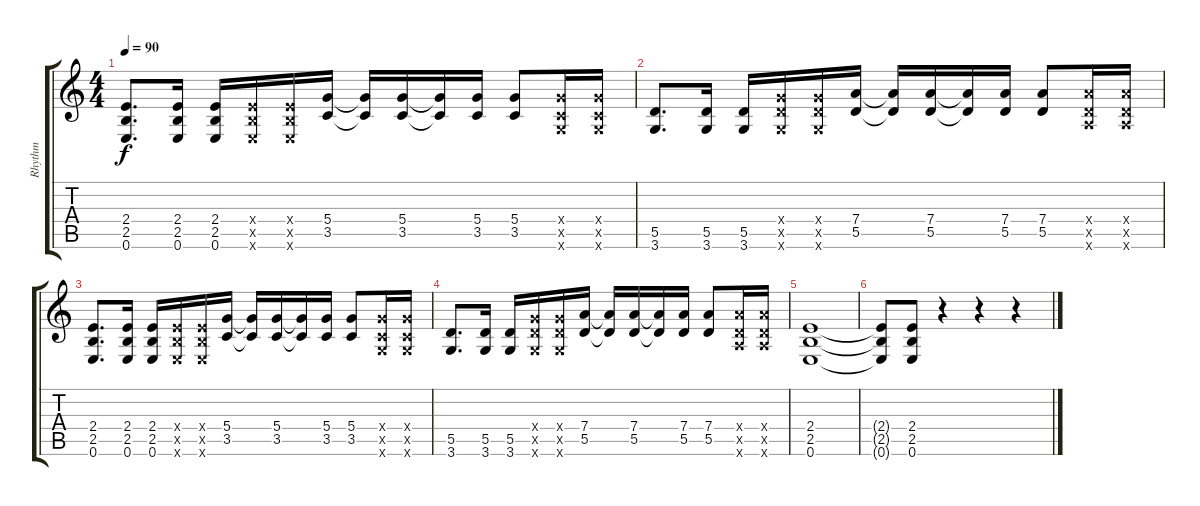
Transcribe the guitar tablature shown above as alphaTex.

\track ("Rhythm" "Rhythm") {instrument distortionguitar}
\staff {score tabs}
\tuning (E4 B3 G3 D3 A2 E2) {hide}
\ts (4 4)
\tempo 90
\clef g2
\ks c
(2.4 2.5 0.6).8{d dy f} (2.4 2.5 0.6).16 (2.4 2.5 0.6).16 (2.4{x} 2.5{x} 0.6{x}).16 (2.4{x} 2.5{x} 0.6{x}).16 (5.4 3.5).16 (5.4{t} 3.5{t}).16 (5.4 3.5).16 (5.4{t} 3.5{t}).16 (5.4 3.5).16 (5.4 3.5).8 (5.4{x} 3.5{x} 3.6{x}).16 (5.4{x} 3.5{x} 3.6{x}).16 |
(5.5 3.6).8{d} (5.5 3.6).16 (5.5 3.6).16 (5.4{x} 5.5{x} 3.6{x}).16 (5.4{x} 5.5{x} 3.6{x}).16 (7.4 5.5).16 (7.4{t} 5.5{t}).16 (7.4 5.5).16 (7.4{t} 5.5{t}).16 (7.4 5.5).16 (7.4 5.5).8 (7.4{x} 5.5{x} 5.6{x}).16 (7.4{x} 5.5{x} 5.6{x}).16 |
(2.4 2.5 0.6).8{d} (2.4 2.5 0.6).16 (2.4 2.5 0.6).16 (2.4{x} 2.5{x} 0.6{x}).16 (2.4{x} 2.5{x} 0.6{x}).16 (5.4 3.5).16 (5.4{t} 3.5{t}).16 (5.4 3.5).16 (5.4{t} 3.5{t}).16 (5.4 3.5).16 (5.4 3.5).8 (5.4{x} 3.5{x} 3.6{x}).16 (5.4{x} 3.5{x} 3.6{x}).16 |
(5.5 3.6).8{d} (5.5 3.6).16 (5.5 3.6).16 (5.4{x} 5.5{x} 3.6{x}).16 (5.4{x} 5.5{x} 3.6{x}).16 (7.4 5.5).16 (7.4{t} 5.5{t}).16 (7.4 5.5).16 (7.4{t} 5.5{t}).16 (7.4 5.5).16 (7.4 5.5).8 (7.4{x} 5.5{x} 5.6{x}).16 (7.4{x} 5.5{x} 5.6{x}).16 |
(2.4 2.5 0.6).1 |
(2.4{t} 2.5{t} 0.6{t}).8 (2.4 2.5 0.6).8 r.4 r.4 r.4
